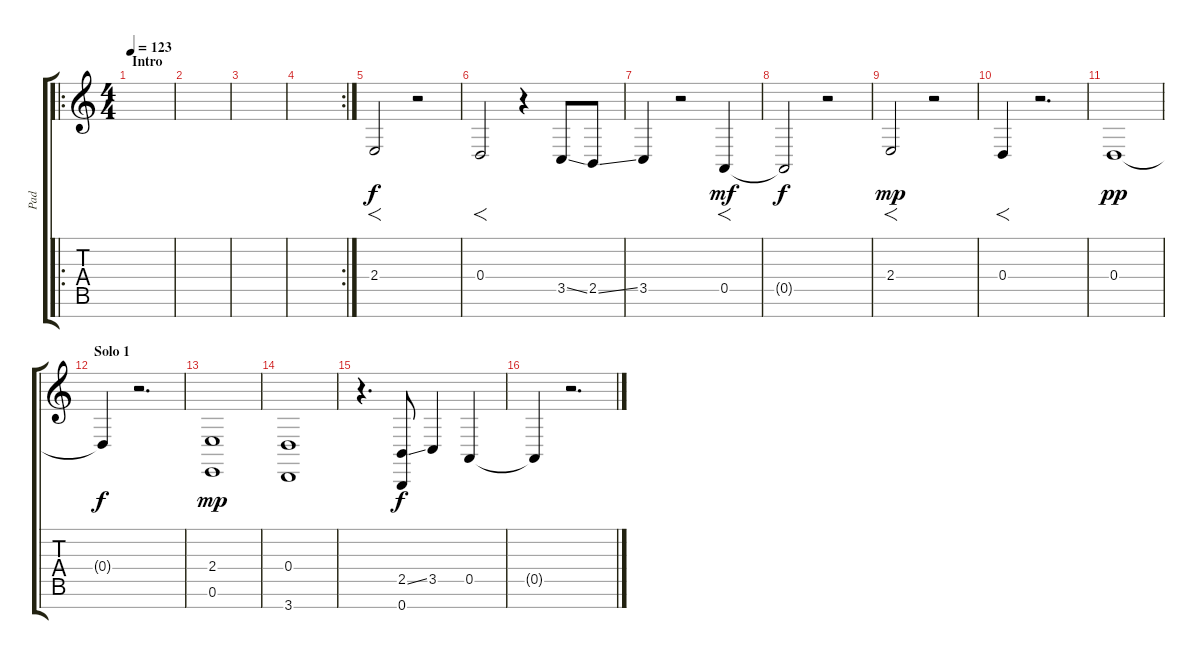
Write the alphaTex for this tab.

\track ("Pad" "Pad") {instrument pad2warm}
\staff {score tabs}
\tuning (E4 B3 G3 D3 A2 E2 B1) {hide}
\ro
\ts (4 4)
\section ("" "Intro")
\tempo 123
\clef g2
\ks c
|
|
|
\rc 2
|
2.4.2{f} r.2 |
0.4.2{f} r.4 3.5{ss}.8 2.5{ss}.8 |
3.5.4 r.2 0.5.4{f dy mf} |
0.5{t}.2{dy f} r.2 |
2.4.2{f dy mp} r.2 |
0.4.4{f} r.2{d} |
0.4.1{dy pp} |
\section ("" "Solo 1")
0.4{t}.4{dy f} r.2{d} |
(2.4 0.6).1{dy mp} |
(0.4 3.7).1 |
r.4{d} (2.5{ss} 0.7).8{dy f} 3.5.4 0.5.4 |
0.5{t}.4 r.2{d}
